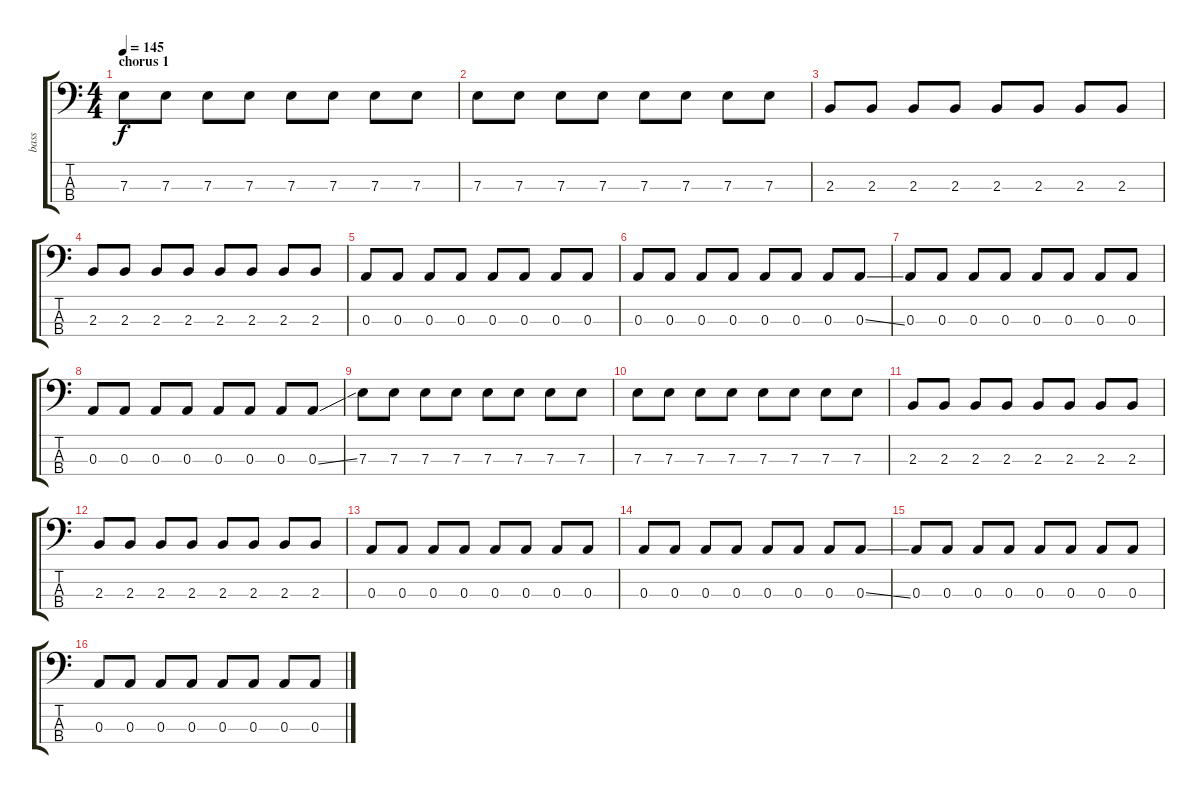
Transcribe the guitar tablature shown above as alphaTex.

\track ("bass" "bass") {instrument electricbassfinger}
\staff {score tabs}
\tuning (G2 D2 A1 E1) {hide}
\ts (4 4)
\section ("" "chorus 1")
\tempo 145
\clef f4
\ks c
7.3.8{dy f} 7.3.8 7.3.8 7.3.8 7.3.8 7.3.8 7.3.8 7.3.8 |
7.3.8 7.3.8 7.3.8 7.3.8 7.3.8 7.3.8 7.3.8 7.3.8 |
2.3.8 2.3.8 2.3.8 2.3.8 2.3.8 2.3.8 2.3.8 2.3.8 |
2.3.8 2.3.8 2.3.8 2.3.8 2.3.8 2.3.8 2.3.8 2.3.8 |
0.3.8 0.3.8 0.3.8 0.3.8 0.3.8 0.3.8 0.3.8 0.3.8 |
0.3.8 0.3.8 0.3.8 0.3.8 0.3.8 0.3.8 0.3.8 0.3{ss}.8 |
0.3.8 0.3.8 0.3.8 0.3.8 0.3.8 0.3.8 0.3.8 0.3.8 |
0.3.8 0.3.8 0.3.8 0.3.8 0.3.8 0.3.8 0.3.8 0.3{ss}.8 |
7.3.8 7.3.8 7.3.8 7.3.8 7.3.8 7.3.8 7.3.8 7.3.8 |
7.3.8 7.3.8 7.3.8 7.3.8 7.3.8 7.3.8 7.3.8 7.3.8 |
2.3.8 2.3.8 2.3.8 2.3.8 2.3.8 2.3.8 2.3.8 2.3.8 |
2.3.8 2.3.8 2.3.8 2.3.8 2.3.8 2.3.8 2.3.8 2.3.8 |
0.3.8 0.3.8 0.3.8 0.3.8 0.3.8 0.3.8 0.3.8 0.3.8 |
0.3.8 0.3.8 0.3.8 0.3.8 0.3.8 0.3.8 0.3.8 0.3{ss}.8 |
0.3.8 0.3.8 0.3.8 0.3.8 0.3.8 0.3.8 0.3.8 0.3.8 |
0.3.8 0.3.8 0.3.8 0.3.8 0.3.8 0.3.8 0.3.8 0.3{ss}.8
